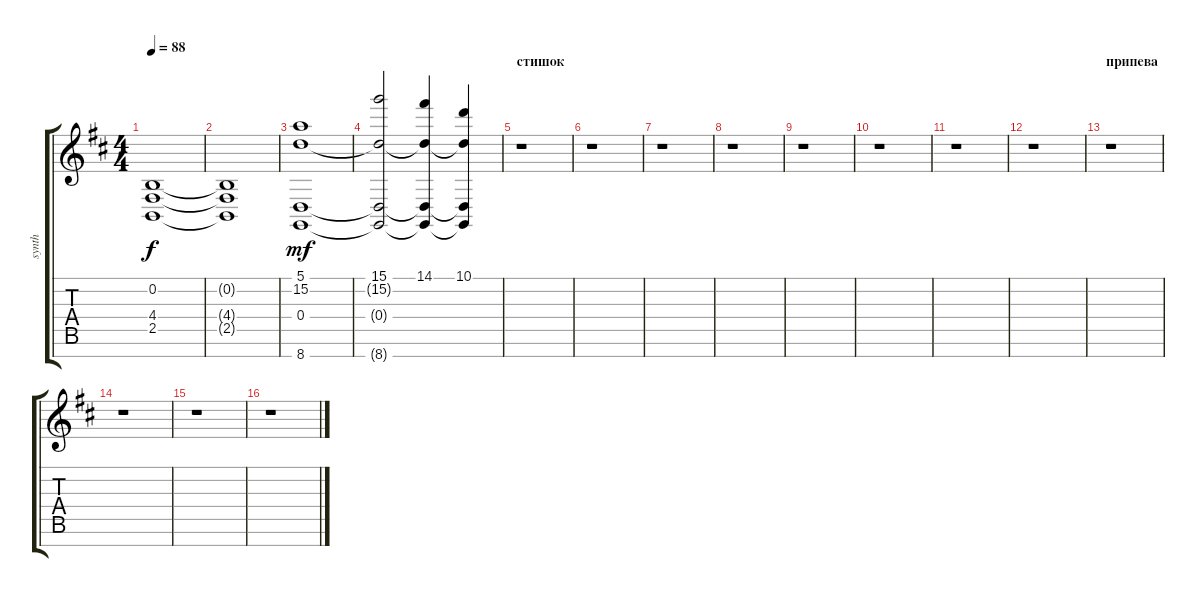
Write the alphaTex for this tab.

\track ("synth" "synth") {instrument synthstrings1}
\staff {score tabs}
\tuning (E5 B3 G3 D3 A2 E2 B1) {hide}
\ts (4 4)
\tempo 88
\clef g2
\ks bminor
(0.2 4.4 2.5).1{dy f} |
(0.2{t} 4.4{t} 2.5{t}).1 |
(5.1 15.2 0.4 8.7).1{dy mf} |
(15.1 15.2{t} 0.4{t} 8.7{t}).2 (14.1 15.2{t} 0.4{t} 8.7{t}).4 (10.1 15.2{t} 0.4{t} 8.7{t}).4 |
\section ("" "стишок")
r.1 |
r.1 |
r.1 |
r.1 |
r.1 |
r.1 |
r.1 |
r.1 |
\section ("" "припева")
r.1 |
r.1 |
r.1 |
r.1
